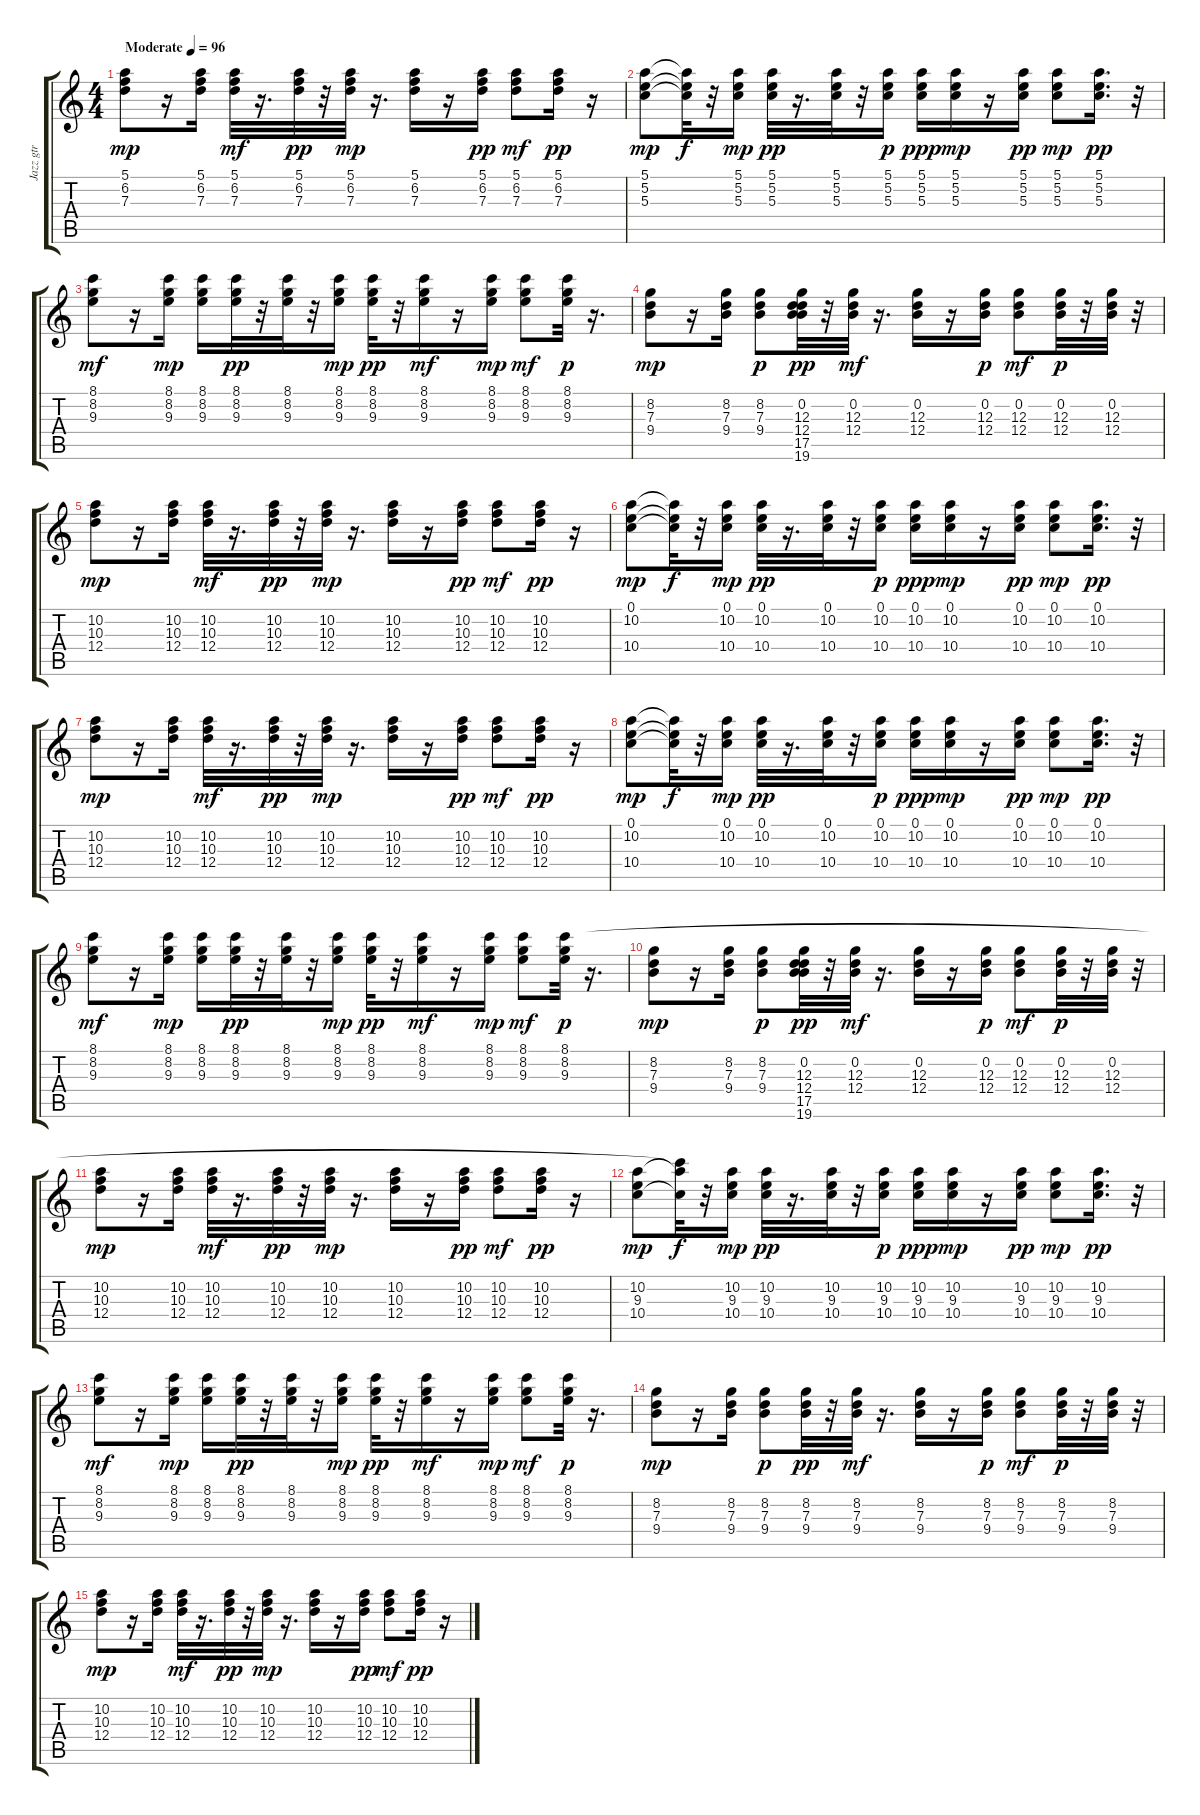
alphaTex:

\track ("Jazz gtr" "Jazz gtr") {instrument electricguitarjazz}
\staff {score tabs}
\tuning (E4 B3 G3 D3 A2 E2) {hide}
\ts (4 4)
\tempo (96 "Moderate")
\clef g2
\ks c
(5.1 6.2 7.3).8{dy mp instrument electricguitarjazz} r.16 (5.1 6.2 7.3).16 (5.1 6.2 7.3).32{dy mf} r.16{d} (5.1 6.2 7.3).32{dy pp} r.32 (5.1 6.2 7.3).32{dy mp} r.16{d} (5.1 6.2 7.3).16 r.16 (5.1 6.2 7.3).16{dy pp} (5.1 6.2 7.3).8{dy mf} (5.1 6.2 7.3).16{dy pp} r.16 |
(5.1 5.2 5.3).8{dy mp} (5.1{t} 5.2{t} 5.3{t}).32{dy f} r.32 (5.1 5.2 5.3).16{dy mp} (5.1 5.2 5.3).32{dy pp} r.16{d} (5.1 5.2 5.3).32 r.32 (5.1 5.2 5.3).16{dy p} (5.1 5.2 5.3).16{dy ppp} (5.1 5.2 5.3).16{dy mp} r.16 (5.1 5.2 5.3).16{dy pp} (5.1 5.2 5.3).8{dy mp} (5.1 5.2 5.3).16{d dy pp} r.32 |
(8.1 8.2 9.3).8{dy mf} r.16 (8.1 8.2 9.3).16{dy mp} (8.1 8.2 9.3).16 (8.1 8.2 9.3).32{dy pp} r.32 (8.1 8.2 9.3).32 r.32 (8.1 8.2 9.3).16{dy mp} (8.1 8.2 9.3).32{dy pp} r.32 (8.1 8.2 9.3).16{dy mf} r.16 (8.1 8.2 9.3).16{dy mp} (8.1 8.2 9.3).8{dy mf} (8.1 8.2 9.3).32{dy p} r.16{d} |
(8.2 7.3 9.4).8{dy mp} r.16 (8.2 7.3 9.4).16 (8.2 7.3 9.4).8{dy p} (0.2 12.3 12.4 17.5 19.6).32{dy pp} r.32 (0.2 12.3 12.4).32{dy mf} r.16{d} (0.2 12.3 12.4).16 r.16 (0.2 12.3 12.4).16{dy p} (0.2 12.3 12.4).8{dy mf} (0.2 12.3 12.4).32{dy p} r.32 (0.2 12.3 12.4).32 r.32 |
(10.2 10.3 12.4).8{dy mp} r.16 (10.2 10.3 12.4).16 (10.2 10.3 12.4).32{dy mf} r.16{d} (10.2 10.3 12.4).32{dy pp} r.32 (10.2 10.3 12.4).32{dy mp} r.16{d} (10.2 10.3 12.4).16 r.16 (10.2 10.3 12.4).16{dy pp} (10.2 10.3 12.4).8{dy mf} (10.2 10.3 12.4).16{dy pp} r.16 |
(0.1 10.2 10.4).8{dy mp} (0.1{t} 10.2{t} 10.4{t}).32{dy f} r.32 (0.1 10.2 10.4).16{dy mp} (0.1 10.2 10.4).32{dy pp} r.16{d} (0.1 10.2 10.4).32 r.32 (0.1 10.2 10.4).16{dy p} (0.1 10.2 10.4).16{dy ppp} (0.1 10.2 10.4).16{dy mp} r.16 (0.1 10.2 10.4).16{dy pp} (0.1 10.2 10.4).8{dy mp} (0.1 10.2 10.4).16{d dy pp} r.32 |
(10.2 10.3 12.4).8{dy mp} r.16 (10.2 10.3 12.4).16 (10.2 10.3 12.4).32{dy mf} r.16{d} (10.2 10.3 12.4).32{dy pp} r.32 (10.2 10.3 12.4).32{dy mp} r.16{d} (10.2 10.3 12.4).16 r.16 (10.2 10.3 12.4).16{dy pp} (10.2 10.3 12.4).8{dy mf} (10.2 10.3 12.4).16{dy pp} r.16 |
(0.1 10.2 10.4).8{dy mp} (0.1{t} 10.2{t} 10.4{t}).32{dy f} r.32 (0.1 10.2 10.4).16{dy mp} (0.1 10.2 10.4).32{dy pp} r.16{d} (0.1 10.2 10.4).32 r.32 (0.1 10.2 10.4).16{dy p} (0.1 10.2 10.4).16{dy ppp} (0.1 10.2 10.4).16{dy mp} r.16 (0.1 10.2 10.4).16{dy pp} (0.1 10.2 10.4).8{dy mp} (0.1 10.2 10.4).16{d dy pp} r.32 |
(8.1 8.2 9.3).8{dy mf} r.16 (8.1 8.2 9.3).16{dy mp} (8.1 8.2 9.3).16 (8.1 8.2 9.3).32{dy pp} r.32 (8.1 8.2 9.3).32 r.32 (8.1 8.2 9.3).16{dy mp} (8.1 8.2 9.3).32{dy pp} r.32 (8.1 8.2 9.3).16{dy mf} r.16 (8.1 8.2 9.3).16{dy mp} (8.1 8.2 9.3).8{dy mf} (8.1 8.2 9.3).32{dy p} r.16{d} |
(8.2 7.3 9.4).8{dy mp} r.16 (8.2 7.3 9.4).16 (8.2 7.3 9.4).8{dy p} (0.2 12.3 12.4 17.5 19.6).32{dy pp} r.32 (0.2 12.3 12.4).32{dy mf} r.16{d} (0.2 12.3 12.4).16 r.16 (0.2 12.3 12.4).16{dy p} (0.2 12.3 12.4).8{dy mf} (0.2 12.3 12.4).32{dy p} r.32 (0.2 12.3 12.4).32 r.32 |
(10.2 10.3 12.4).8{dy mp} r.16 (10.2 10.3 12.4).16 (10.2 10.3 12.4).32{dy mf} r.16{d} (10.2 10.3 12.4).32{dy pp} r.32 (10.2 10.3 12.4).32{dy mp} r.16{d} (10.2 10.3 12.4).16 r.16 (10.2 10.3 12.4).16{dy pp} (10.2 10.3 12.4).8{dy mf} (10.2 10.3 12.4).16{dy pp} r.16 |
(10.2 9.3 10.4).8{dy mp} (8.1{t} 10.2{t} 10.4{t}).32{dy f} r.32 (10.2 9.3 10.4).16{dy mp} (10.2 9.3 10.4).32{dy pp} r.16{d} (10.2 9.3 10.4).32 r.32 (10.2 9.3 10.4).16{dy p} (10.2 9.3 10.4).16{dy ppp} (10.2 9.3 10.4).16{dy mp} r.16 (10.2 9.3 10.4).16{dy pp} (10.2 9.3 10.4).8{dy mp} (10.2 9.3 10.4).16{d dy pp} r.32 |
(8.1 8.2 9.3).8{dy mf} r.16 (8.1 8.2 9.3).16{dy mp} (8.1 8.2 9.3).16 (8.1 8.2 9.3).32{dy pp} r.32 (8.1 8.2 9.3).32 r.32 (8.1 8.2 9.3).16{dy mp} (8.1 8.2 9.3).32{dy pp} r.32 (8.1 8.2 9.3).16{dy mf} r.16 (8.1 8.2 9.3).16{dy mp} (8.1 8.2 9.3).8{dy mf} (8.1 8.2 9.3).32{dy p} r.16{d} |
(8.2 7.3 9.4).8{dy mp} r.16 (8.2 7.3 9.4).16 (8.2 7.3 9.4).8{dy p} (8.2 7.3 9.4).32{dy pp} r.32 (8.2 7.3 9.4).32{dy mf} r.16{d} (8.2 7.3 9.4).16 r.16 (8.2 7.3 9.4).16{dy p} (8.2 7.3 9.4).8{dy mf} (8.2 7.3 9.4).32{dy p} r.32 (8.2 7.3 9.4).32 r.32 |
(10.2 10.3 12.4).8{dy mp} r.16 (10.2 10.3 12.4).16 (10.2 10.3 12.4).32{dy mf} r.16{d} (10.2 10.3 12.4).32{dy pp} r.32 (10.2 10.3 12.4).32{dy mp} r.16{d} (10.2 10.3 12.4).16 r.16 (10.2 10.3 12.4).16{dy pp} (10.2 10.3 12.4).8{dy mf} (10.2 10.3 12.4).16{dy pp} r.16
